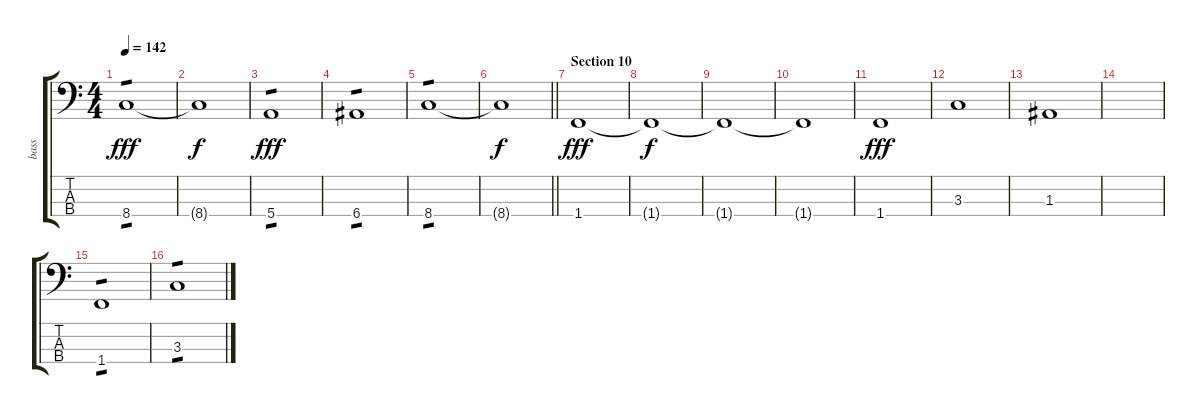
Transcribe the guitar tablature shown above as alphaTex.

\track ("bass" "bass") {instrument electricbassfinger}
\staff {score tabs}
\tuning (G2 D2 A1 E1) {hide}
\ts (4 4)
\tempo 142
\clef f4
\ks c
8.4.1{tp 1 dy fff} |
8.4{t}.1{dy f} |
5.4.1{tp 1 dy fff} |
6.4.1{tp 1} |
8.4.1{tp 1} |
\barLineRight lightlight
8.4{t}.1{dy f} |
\section ("" "Section 10")
1.4.1{dy fff} |
1.4{t}.1{dy f} |
1.4{t}.1 |
1.4{t}.1 |
1.4.1{dy fff} |
3.3.1 |
1.3.1 |
|
1.4.1{tp 1} |
3.3.1{tp 1}
